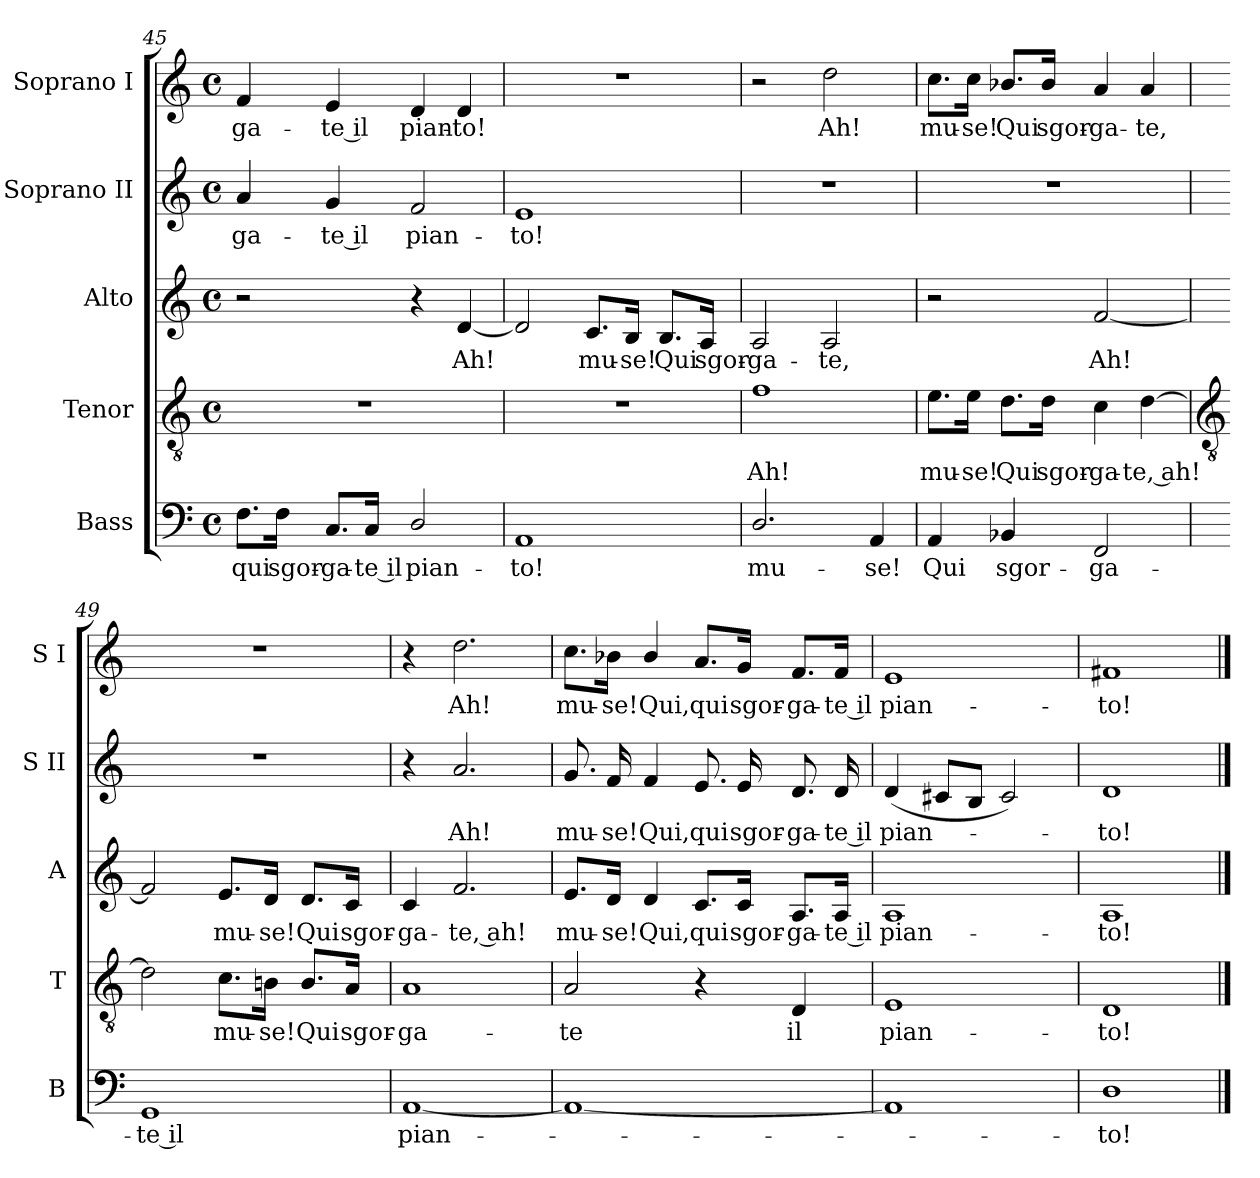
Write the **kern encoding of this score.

**kern	**text	**kern	**text	**kern	**text	**kern	**text	**kern	**text
*part5	*part5	*part4	*part4	*part3	*part3	*part2	*part2	*part1	*part1
*staff5	*staff5	*staff4	*staff4	*staff3	*staff3	*staff2	*staff2	*staff1	*staff1
*I"Bass	*	*I"Tenor	*	*I"Alto	*	*I"Soprano II	*	*I"Soprano I	*
*I'B	*	*I'T	*	*I'A	*	*I'S II	*	*I'S I	*
!!LO:LB:g=z
*clefF4	*	*clefGv2	*	*clefG2	*	*clefG2	*	*clefG2	*
*k[]	*	*k[]	*	*k[]	*	*k[]	*	*k[]	*
*C:	*	*C:	*	*C:	*	*C:	*	*C:	*
*M4/4	*	*M4/4	*	*M4/4	*	*M4/4	*	*M4/4	*
*met(c)	*	*met(c)	*	*met(c)	*	*met(c)	*	*met(c)	*
=45	=45	=45	=45	=45	=45	=45	=45	=45	=45
!	!LO:LY:b	!	!	!	!	!	!LO:LY:b	!	!LO:LY:b
8.F\L	qui	1r	.	2r	.	4a	-ga-	4f	-ga-
!	!LO:LY:b	!	!	!	!	!	!	!	!
16F\Jk	sgor-	.	.	.	.	.	.	.	.
!	!LO:LY:b	!	!	!	!	!	!LO:LY:b	!	!LO:LY:b
8.C/L	-ga-	.	.	.	.	4g	-te il	4e	-te il
!	!LO:LY:b	!	!	!	!	!	!	!	!
16C/Jk	-te il	.	.	.	.	.	.	.	.
!	!LO:LY:b	!	!	!	!	!	!LO:LY:b	!	!LO:LY:b
2D/	pian-	.	.	4r	.	2f	pian-	4d	pian-
!	!	!	!	!	!LO:LY:b	!	!	!	!LO:LY:b
.	.	.	.	[4d	Ah!	.	.	4d	-to!
=46	=46	=46	=46	=46	=46	=46	=46	=46	=46
!	!LO:LY:b	!	!	!	!	!	!LO:LY:b	!	!
1AA	-to!	1r	.	2d]	.	1e	-to!	1r	.
!	!	!	!	!	!LO:LY:b	!	!	!	!
.	.	.	.	8.c/L	mu-	.	.	.	.
!	!	!	!	!	!LO:LY:b	!	!	!	!
.	.	.	.	16B/Jk	-se!	.	.	.	.
!	!	!	!	!	!LO:LY:b	!	!	!	!
.	.	.	.	8.B/L	Qui	.	.	.	.
!	!	!	!	!	!LO:LY:b	!	!	!	!
.	.	.	.	16A/Jk	sgor-	.	.	.	.
=47	=47	=47	=47	=47	=47	=47	=47	=47	=47
!	!LO:LY:b	!	!LO:LY:b	!	!LO:LY:b	!	!	!	!
2.D/	mu-	1f	Ah!	2A	-ga-	1r	.	2r	.
!	!	!	!	!	!LO:LY:b	!	!	!	!LO:LY:b
.	.	.	.	2A	-te,	.	.	2dd	Ah!
!	!LO:LY:b	!	!	!	!	!	!	!	!
4AA	-se!	.	.	.	.	.	.	.	.
=48	=48	=48	=48	=48	=48	=48	=48	=48	=48
!	!LO:LY:b	!	!LO:LY:b	!	!	!	!	!	!LO:LY:b
4AA	Qui	8.e\L	mu-	2r	.	1r	.	8.cc\L	mu-
!	!	!	!LO:LY:b	!	!	!	!	!	!LO:LY:b
.	.	16e\Jk	-se!	.	.	.	.	16cc\Jk	-se!
!	!LO:LY:b	!	!LO:LY:b	!	!	!	!	!	!LO:LY:b
4BB-X	sgor-	8.d\L	Qui	.	.	.	.	8.b-X/L	Qui
!	!	!	!LO:LY:b	!	!	!	!	!	!LO:LY:b
.	.	16d\Jk	sgor-	.	.	.	.	16b-/Jk	sgor-
!	!LO:LY:b	!	!LO:LY:b	!	!LO:LY:b	!	!	!	!LO:LY:b
2FF	-ga-	4c	-ga-	[2f	Ah!	.	.	4a	-ga-
!	!	!	!LO:LY:b	!	!	!	!	!	!LO:LY:b
.	.	[4d	-te, ah!	.	.	.	.	4a	-te,
!!LO:LB:g=z
=49	=49	=49	=49	=49	=49	=49	=49	=49	=49
*	*	*clefGv2	*	*	*	*	*	*	*
!	!LO:LY:b	!	!	!	!	!	!	!	!
1GG	-te il	2d]	.	2f]	.	1r	.	1r	.
!	!	!	!LO:LY:b	!	!LO:LY:b	!	!	!	!
.	.	8.c\L	mu-	8.e/L	mu-	.	.	.	.
!	!	!	!LO:LY:b	!	!LO:LY:b	!	!	!	!
.	.	16Bn\Jk	-se!	16d/Jk	-se!	.	.	.	.
!	!	!	!LO:LY:b	!	!LO:LY:b	!	!	!	!
.	.	8.B/L	Qui	8.d/L	Qui	.	.	.	.
!	!	!	!LO:LY:b	!	!LO:LY:b	!	!	!	!
.	.	16A/Jk	sgor-	16c/Jk	sgor-	.	.	.	.
=50	=50	=50	=50	=50	=50	=50	=50	=50	=50
!	!LO:LY:b	!	!LO:LY:b	!	!LO:LY:b	!	!	!	!
[1AA	pian-	1A	-ga-	4c	-ga-	4r	.	4r	.
!	!	!	!	!	!LO:LY:b	!	!LO:LY:b	!	!LO:LY:b
.	.	.	.	2.f	-te, ah!	2.a	Ah!	2.dd	Ah!
=51	=51	=51	=51	=51	=51	=51	=51	=51	=51
!	!	!	!LO:LY:b	!	!LO:LY:b	!	!LO:LY:b	!	!LO:LY:b
1AA_	.	2A	-te	8.e/L	mu-	8.g	mu-	8.cc\L	mu-
!	!	!	!	!	!LO:LY:b	!	!LO:LY:b	!	!LO:LY:b
.	.	.	.	16d/Jk	-se!	16f	-se!	16b-X\Jk	-se!
!	!	!	!	!	!LO:LY:b	!	!LO:LY:b	!	!LO:LY:b
.	.	.	.	4d	Qui,	4f	Qui,	4b-/	Qui,
!	!	!	!	!	!LO:LY:b	!	!LO:LY:b	!	!LO:LY:b
.	.	4r	.	8.c/L	qui	8.e	qui	8.a/L	qui
!	!	!	!	!	!LO:LY:b	!	!LO:LY:b	!	!LO:LY:b
.	.	.	.	16c/Jk	sgor-	16e	sgor-	16g/Jk	sgor-
!	!	!	!LO:LY:b	!	!LO:LY:b	!	!LO:LY:b	!	!LO:LY:b
.	.	4D	il	8.A/L	-ga-	8.d	-ga-	8.f/L	-ga-
!	!	!	!	!	!LO:LY:b	!	!LO:LY:b	!	!LO:LY:b
.	.	.	.	16A/Jk	-te il	16d	-te il	16f/Jk	-te il
=52	=52	=52	=52	=52	=52	=52	=52	=52	=52
!	!	!	!LO:LY:b	!	!LO:LY:b	!	!LO:LY:b	!	!LO:LY:b
1AA]	.	1E	pian-	1A	pian-	(<4d	pian-	1e	pian-
.	.	.	.	.	.	8c#XL	.	.	.
.	.	.	.	.	.	8BJ	.	.	.
.	.	.	.	.	.	2c#)	.	.	.
=53	=53	=53	=53	=53	=53	=53	=53	=53	=53
!	!LO:LY:b	!	!LO:LY:b	!	!LO:LY:b	!	!LO:LY:b	!	!LO:LY:b
1D	to!	1D	-to!	1A	-to!	1d	to!	1f#X	-to!
==	==	==	==	==	==	==	==	==	==
*-	*-	*-	*-	*-	*-	*-	*-	*-	*-
